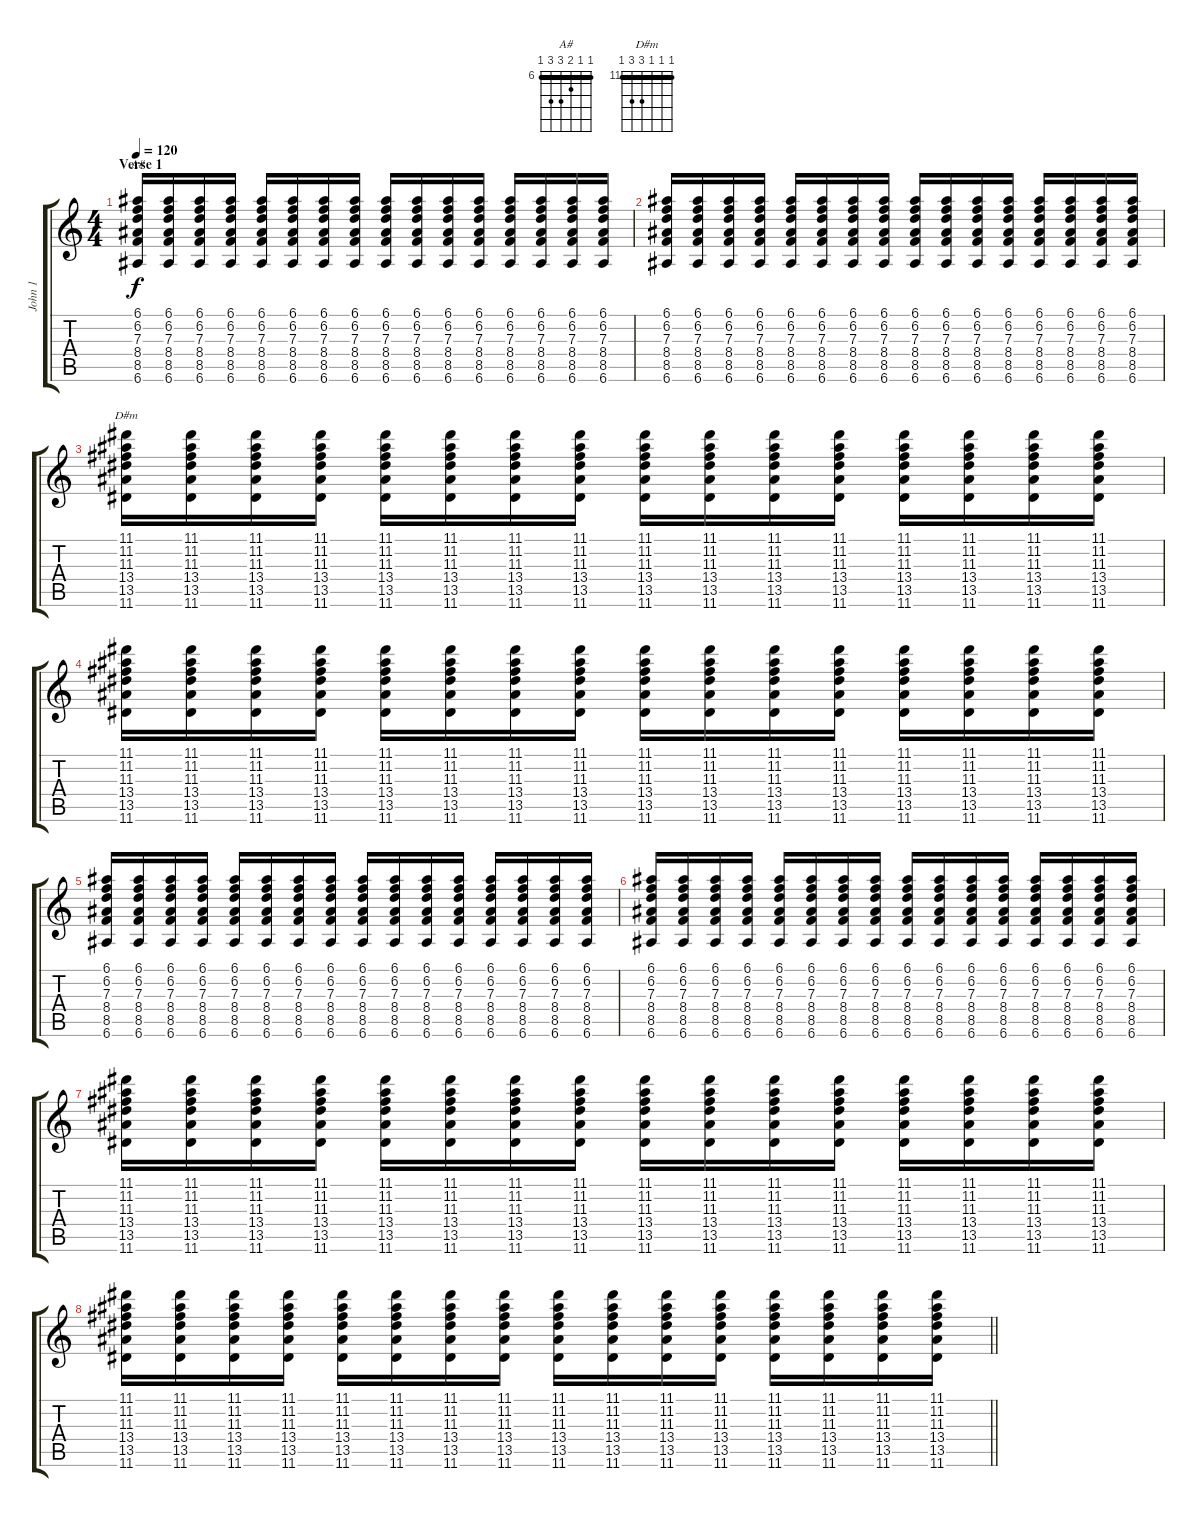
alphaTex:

\track ("John 1" "John 1") {instrument overdrivenguitar}
\staff {score tabs}
\tuning (E4 B3 G3 D3 A2 E2) {hide}
\chord ("A#" 6 6 7 8 8 6) {firstfret 6 barre 6}
\chord ("D#m" 11 11 11 13 13 11) {firstfret 11 barre 11}
\ts (4 4)
\section ("" "Verse 1")
\tempo 120
\clef g2
\ks c
(6.1 6.2 7.3 8.4 8.5 6.6).16{ch "A#" dy f} (6.1 6.2 7.3 8.4 8.5 6.6).16 (6.1 6.2 7.3 8.4 8.5 6.6).16 (6.1 6.2 7.3 8.4 8.5 6.6).16 (6.1 6.2 7.3 8.4 8.5 6.6).16 (6.1 6.2 7.3 8.4 8.5 6.6).16 (6.1 6.2 7.3 8.4 8.5 6.6).16 (6.1 6.2 7.3 8.4 8.5 6.6).16 (6.1 6.2 7.3 8.4 8.5 6.6).16 (6.1 6.2 7.3 8.4 8.5 6.6).16 (6.1 6.2 7.3 8.4 8.5 6.6).16 (6.1 6.2 7.3 8.4 8.5 6.6).16 (6.1 6.2 7.3 8.4 8.5 6.6).16 (6.1 6.2 7.3 8.4 8.5 6.6).16 (6.1 6.2 7.3 8.4 8.5 6.6).16 (6.1 6.2 7.3 8.4 8.5 6.6).16 |
(6.1 6.2 7.3 8.4 8.5 6.6).16 (6.1 6.2 7.3 8.4 8.5 6.6).16 (6.1 6.2 7.3 8.4 8.5 6.6).16 (6.1 6.2 7.3 8.4 8.5 6.6).16 (6.1 6.2 7.3 8.4 8.5 6.6).16 (6.1 6.2 7.3 8.4 8.5 6.6).16 (6.1 6.2 7.3 8.4 8.5 6.6).16 (6.1 6.2 7.3 8.4 8.5 6.6).16 (6.1 6.2 7.3 8.4 8.5 6.6).16 (6.1 6.2 7.3 8.4 8.5 6.6).16 (6.1 6.2 7.3 8.4 8.5 6.6).16 (6.1 6.2 7.3 8.4 8.5 6.6).16 (6.1 6.2 7.3 8.4 8.5 6.6).16 (6.1 6.2 7.3 8.4 8.5 6.6).16 (6.1 6.2 7.3 8.4 8.5 6.6).16 (6.1 6.2 7.3 8.4 8.5 6.6).16 |
(11.1 11.2 11.3 13.4 13.5 11.6).16{ch "D#m"} (11.1 11.2 11.3 13.4 13.5 11.6).16 (11.1 11.2 11.3 13.4 13.5 11.6).16 (11.1 11.2 11.3 13.4 13.5 11.6).16 (11.1 11.2 11.3 13.4 13.5 11.6).16 (11.1 11.2 11.3 13.4 13.5 11.6).16 (11.1 11.2 11.3 13.4 13.5 11.6).16 (11.1 11.2 11.3 13.4 13.5 11.6).16 (11.1 11.2 11.3 13.4 13.5 11.6).16 (11.1 11.2 11.3 13.4 13.5 11.6).16 (11.1 11.2 11.3 13.4 13.5 11.6).16 (11.1 11.2 11.3 13.4 13.5 11.6).16 (11.1 11.2 11.3 13.4 13.5 11.6).16 (11.1 11.2 11.3 13.4 13.5 11.6).16 (11.1 11.2 11.3 13.4 13.5 11.6).16 (11.1 11.2 11.3 13.4 13.5 11.6).16 |
(11.1 11.2 11.3 13.4 13.5 11.6).16 (11.1 11.2 11.3 13.4 13.5 11.6).16 (11.1 11.2 11.3 13.4 13.5 11.6).16 (11.1 11.2 11.3 13.4 13.5 11.6).16 (11.1 11.2 11.3 13.4 13.5 11.6).16 (11.1 11.2 11.3 13.4 13.5 11.6).16 (11.1 11.2 11.3 13.4 13.5 11.6).16 (11.1 11.2 11.3 13.4 13.5 11.6).16 (11.1 11.2 11.3 13.4 13.5 11.6).16 (11.1 11.2 11.3 13.4 13.5 11.6).16 (11.1 11.2 11.3 13.4 13.5 11.6).16 (11.1 11.2 11.3 13.4 13.5 11.6).16 (11.1 11.2 11.3 13.4 13.5 11.6).16 (11.1 11.2 11.3 13.4 13.5 11.6).16 (11.1 11.2 11.3 13.4 13.5 11.6).16 (11.1 11.2 11.3 13.4 13.5 11.6).16 |
(6.1 6.2 7.3 8.4 8.5 6.6).16 (6.1 6.2 7.3 8.4 8.5 6.6).16 (6.1 6.2 7.3 8.4 8.5 6.6).16 (6.1 6.2 7.3 8.4 8.5 6.6).16 (6.1 6.2 7.3 8.4 8.5 6.6).16 (6.1 6.2 7.3 8.4 8.5 6.6).16 (6.1 6.2 7.3 8.4 8.5 6.6).16 (6.1 6.2 7.3 8.4 8.5 6.6).16 (6.1 6.2 7.3 8.4 8.5 6.6).16 (6.1 6.2 7.3 8.4 8.5 6.6).16 (6.1 6.2 7.3 8.4 8.5 6.6).16 (6.1 6.2 7.3 8.4 8.5 6.6).16 (6.1 6.2 7.3 8.4 8.5 6.6).16 (6.1 6.2 7.3 8.4 8.5 6.6).16 (6.1 6.2 7.3 8.4 8.5 6.6).16 (6.1 6.2 7.3 8.4 8.5 6.6).16 |
(6.1 6.2 7.3 8.4 8.5 6.6).16 (6.1 6.2 7.3 8.4 8.5 6.6).16 (6.1 6.2 7.3 8.4 8.5 6.6).16 (6.1 6.2 7.3 8.4 8.5 6.6).16 (6.1 6.2 7.3 8.4 8.5 6.6).16 (6.1 6.2 7.3 8.4 8.5 6.6).16 (6.1 6.2 7.3 8.4 8.5 6.6).16 (6.1 6.2 7.3 8.4 8.5 6.6).16 (6.1 6.2 7.3 8.4 8.5 6.6).16 (6.1 6.2 7.3 8.4 8.5 6.6).16 (6.1 6.2 7.3 8.4 8.5 6.6).16 (6.1 6.2 7.3 8.4 8.5 6.6).16 (6.1 6.2 7.3 8.4 8.5 6.6).16 (6.1 6.2 7.3 8.4 8.5 6.6).16 (6.1 6.2 7.3 8.4 8.5 6.6).16 (6.1 6.2 7.3 8.4 8.5 6.6).16 |
(11.1 11.2 11.3 13.4 13.5 11.6).16 (11.1 11.2 11.3 13.4 13.5 11.6).16 (11.1 11.2 11.3 13.4 13.5 11.6).16 (11.1 11.2 11.3 13.4 13.5 11.6).16 (11.1 11.2 11.3 13.4 13.5 11.6).16 (11.1 11.2 11.3 13.4 13.5 11.6).16 (11.1 11.2 11.3 13.4 13.5 11.6).16 (11.1 11.2 11.3 13.4 13.5 11.6).16 (11.1 11.2 11.3 13.4 13.5 11.6).16 (11.1 11.2 11.3 13.4 13.5 11.6).16 (11.1 11.2 11.3 13.4 13.5 11.6).16 (11.1 11.2 11.3 13.4 13.5 11.6).16 (11.1 11.2 11.3 13.4 13.5 11.6).16 (11.1 11.2 11.3 13.4 13.5 11.6).16 (11.1 11.2 11.3 13.4 13.5 11.6).16 (11.1 11.2 11.3 13.4 13.5 11.6).16 |
\barLineRight lightlight
(11.1 11.2 11.3 13.4 13.5 11.6).16 (11.1 11.2 11.3 13.4 13.5 11.6).16 (11.1 11.2 11.3 13.4 13.5 11.6).16 (11.1 11.2 11.3 13.4 13.5 11.6).16 (11.1 11.2 11.3 13.4 13.5 11.6).16 (11.1 11.2 11.3 13.4 13.5 11.6).16 (11.1 11.2 11.3 13.4 13.5 11.6).16 (11.1 11.2 11.3 13.4 13.5 11.6).16 (11.1 11.2 11.3 13.4 13.5 11.6).16 (11.1 11.2 11.3 13.4 13.5 11.6).16 (11.1 11.2 11.3 13.4 13.5 11.6).16 (11.1 11.2 11.3 13.4 13.5 11.6).16 (11.1 11.2 11.3 13.4 13.5 11.6).16 (11.1 11.2 11.3 13.4 13.5 11.6).16 (11.1 11.2 11.3 13.4 13.5 11.6).16 (11.1 11.2 11.3 13.4 13.5 11.6).16
